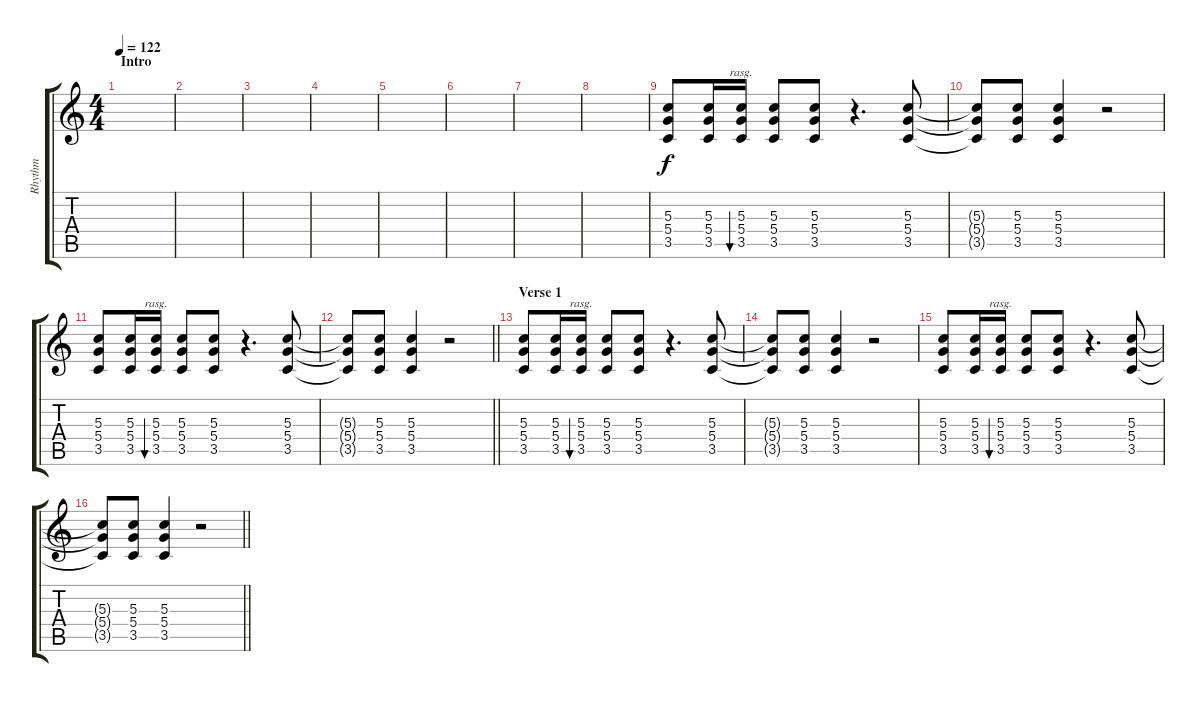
\track ("Rhythm" "Rhythm") {instrument overdrivenguitar}
\staff {score tabs}
\tuning (E4 B3 G3 D3 A2 D2) {hide}
\ts (4 4)
\section ("" "Intro")
\tempo 122
\clef g2
\ks c
|
|
|
|
|
|
|
|
(5.3 5.4 3.5).8 (5.3 5.4 3.5).16 (5.3 5.4 3.5).16{bu 30 rasg ii} (5.3 5.4 3.5).8 (5.3 5.4 3.5).8 r.4{d} (5.3 5.4 3.5).8 |
(5.3{t} 5.4{t} 3.5{t}).8 (5.3 5.4 3.5).8 (5.3 5.4 3.5).4 r.2 |
(5.3 5.4 3.5).8 (5.3 5.4 3.5).16 (5.3 5.4 3.5).16{bu 30 rasg ii} (5.3 5.4 3.5).8 (5.3 5.4 3.5).8 r.4{d} (5.3 5.4 3.5).8 |
\barLineRight lightlight
(5.3{t} 5.4{t} 3.5{t}).8 (5.3 5.4 3.5).8 (5.3 5.4 3.5).4 r.2 |
\section ("" "Verse 1")
(5.3 5.4 3.5).8 (5.3 5.4 3.5).16 (5.3 5.4 3.5).16{bu 30 rasg ii} (5.3 5.4 3.5).8 (5.3 5.4 3.5).8 r.4{d} (5.3 5.4 3.5).8 |
(5.3{t} 5.4{t} 3.5{t}).8 (5.3 5.4 3.5).8 (5.3 5.4 3.5).4 r.2 |
(5.3 5.4 3.5).8 (5.3 5.4 3.5).16 (5.3 5.4 3.5).16{bu 30 rasg ii} (5.3 5.4 3.5).8 (5.3 5.4 3.5).8 r.4{d} (5.3 5.4 3.5).8 |
\barLineRight lightlight
(5.3{t} 5.4{t} 3.5{t}).8 (5.3 5.4 3.5).8 (5.3 5.4 3.5).4 r.2
